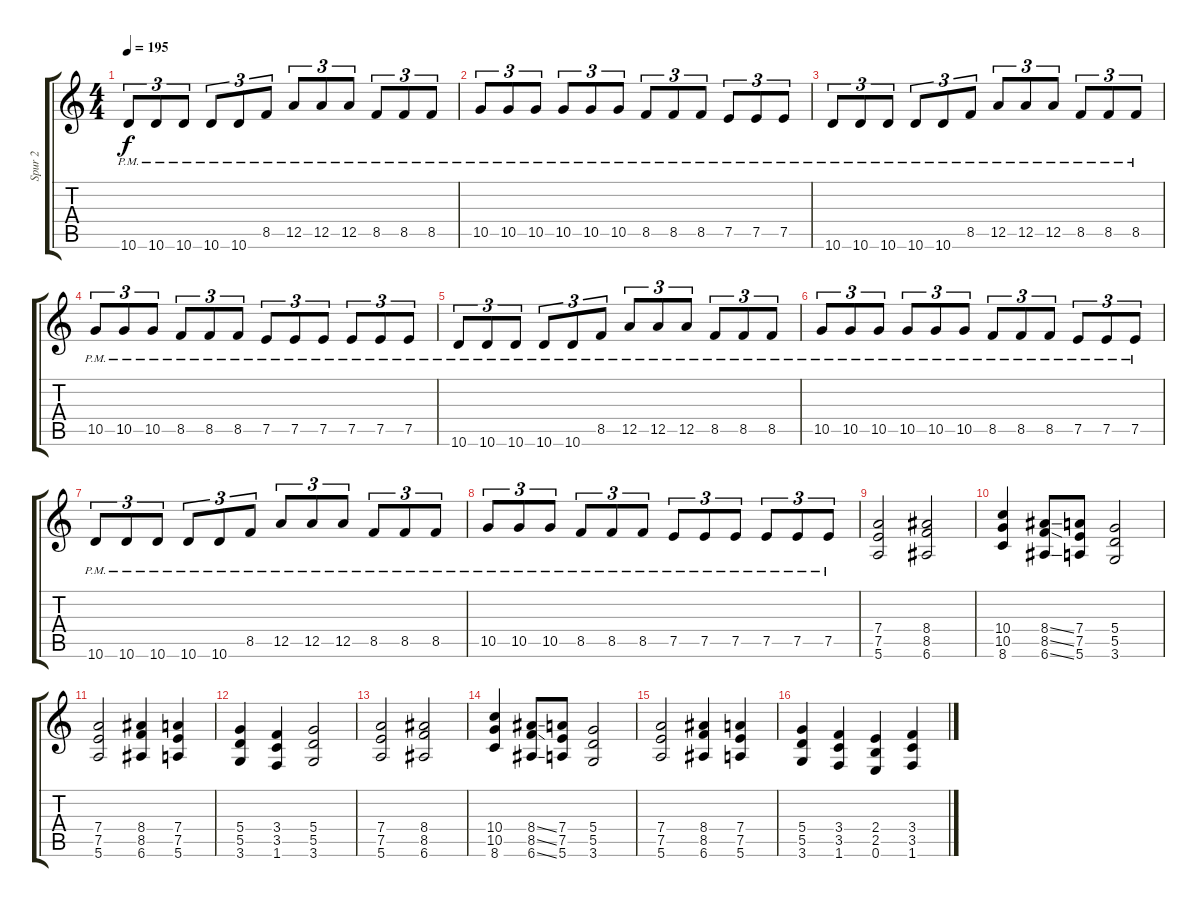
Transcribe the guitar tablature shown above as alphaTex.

\track ("Spur 2" "Spur 2") {instrument distortionguitar}
\staff {score tabs}
\tuning (E4 B3 G3 D3 A2 E2) {hide}
\ts (4 4)
\tempo 195
\clef g2
\ks c
10.6{pm}.8{tu (3 2) dy f} 10.6{pm}.8{tu (3 2)} 10.6{pm}.8{tu (3 2)} 10.6{pm}.8{tu (3 2)} 10.6{pm}.8{tu (3 2)} 8.5{pm}.8{tu (3 2)} 12.5{pm}.8{tu (3 2)} 12.5{pm}.8{tu (3 2)} 12.5{pm}.8{tu (3 2)} 8.5{pm}.8{tu (3 2)} 8.5{pm}.8{tu (3 2)} 8.5{pm}.8{tu (3 2)} |
10.5{pm}.8{tu (3 2)} 10.5{pm}.8{tu (3 2)} 10.5{pm}.8{tu (3 2)} 10.5{pm}.8{tu (3 2)} 10.5{pm}.8{tu (3 2)} 10.5{pm}.8{tu (3 2)} 8.5{pm}.8{tu (3 2)} 8.5{pm}.8{tu (3 2)} 8.5{pm}.8{tu (3 2)} 7.5{pm}.8{tu (3 2)} 7.5{pm}.8{tu (3 2)} 7.5{pm}.8{tu (3 2)} |
10.6{pm}.8{tu (3 2)} 10.6{pm}.8{tu (3 2)} 10.6{pm}.8{tu (3 2)} 10.6{pm}.8{tu (3 2)} 10.6{pm}.8{tu (3 2)} 8.5{pm}.8{tu (3 2)} 12.5{pm}.8{tu (3 2)} 12.5{pm}.8{tu (3 2)} 12.5{pm}.8{tu (3 2)} 8.5{pm}.8{tu (3 2)} 8.5{pm}.8{tu (3 2)} 8.5{pm}.8{tu (3 2)} |
10.5{pm}.8{tu (3 2)} 10.5{pm}.8{tu (3 2)} 10.5{pm}.8{tu (3 2)} 8.5{pm}.8{tu (3 2)} 8.5{pm}.8{tu (3 2)} 8.5{pm}.8{tu (3 2)} 7.5{pm}.8{tu (3 2)} 7.5{pm}.8{tu (3 2)} 7.5{pm}.8{tu (3 2)} 7.5{pm}.8{tu (3 2)} 7.5{pm}.8{tu (3 2)} 7.5{pm}.8{tu (3 2)} |
10.6{pm}.8{tu (3 2)} 10.6{pm}.8{tu (3 2)} 10.6{pm}.8{tu (3 2)} 10.6{pm}.8{tu (3 2)} 10.6{pm}.8{tu (3 2)} 8.5{pm}.8{tu (3 2)} 12.5{pm}.8{tu (3 2)} 12.5{pm}.8{tu (3 2)} 12.5{pm}.8{tu (3 2)} 8.5{pm}.8{tu (3 2)} 8.5{pm}.8{tu (3 2)} 8.5{pm}.8{tu (3 2)} |
10.5{pm}.8{tu (3 2)} 10.5{pm}.8{tu (3 2)} 10.5{pm}.8{tu (3 2)} 10.5{pm}.8{tu (3 2)} 10.5{pm}.8{tu (3 2)} 10.5{pm}.8{tu (3 2)} 8.5{pm}.8{tu (3 2)} 8.5{pm}.8{tu (3 2)} 8.5{pm}.8{tu (3 2)} 7.5{pm}.8{tu (3 2)} 7.5{pm}.8{tu (3 2)} 7.5{pm}.8{tu (3 2)} |
10.6{pm}.8{tu (3 2)} 10.6{pm}.8{tu (3 2)} 10.6{pm}.8{tu (3 2)} 10.6{pm}.8{tu (3 2)} 10.6{pm}.8{tu (3 2)} 8.5{pm}.8{tu (3 2)} 12.5{pm}.8{tu (3 2)} 12.5{pm}.8{tu (3 2)} 12.5{pm}.8{tu (3 2)} 8.5{pm}.8{tu (3 2)} 8.5{pm}.8{tu (3 2)} 8.5{pm}.8{tu (3 2)} |
10.5{pm}.8{tu (3 2)} 10.5{pm}.8{tu (3 2)} 10.5{pm}.8{tu (3 2)} 8.5{pm}.8{tu (3 2)} 8.5{pm}.8{tu (3 2)} 8.5{pm}.8{tu (3 2)} 7.5{pm}.8{tu (3 2)} 7.5{pm}.8{tu (3 2)} 7.5{pm}.8{tu (3 2)} 7.5{pm}.8{tu (3 2)} 7.5{pm}.8{tu (3 2)} 7.5{pm}.8{tu (3 2)} |
(7.4 7.5 5.6).2 (8.4 8.5 6.6).2 |
(10.4 10.5 8.6).4 (8.4{ss} 8.5{ss} 6.6{ss}).8 (7.4 7.5 5.6).8 (5.4 5.5 3.6).2 |
(7.4 7.5 5.6).2 (8.4 8.5 6.6).4 (7.4 7.5 5.6).4 |
(5.4 5.5 3.6).4 (3.4 3.5 1.6).4 (5.4 5.5 3.6).2 |
(7.4 7.5 5.6).2 (8.4 8.5 6.6).2 |
(10.4 10.5 8.6).4 (8.4{ss} 8.5{ss} 6.6{ss}).8 (7.4 7.5 5.6).8 (5.4 5.5 3.6).2 |
(7.4 7.5 5.6).2 (8.4 8.5 6.6).4 (7.4 7.5 5.6).4 |
(5.4 5.5 3.6).4 (3.4 3.5 1.6).4 (2.4 2.5 0.6).4 (3.4 3.5 1.6).4
